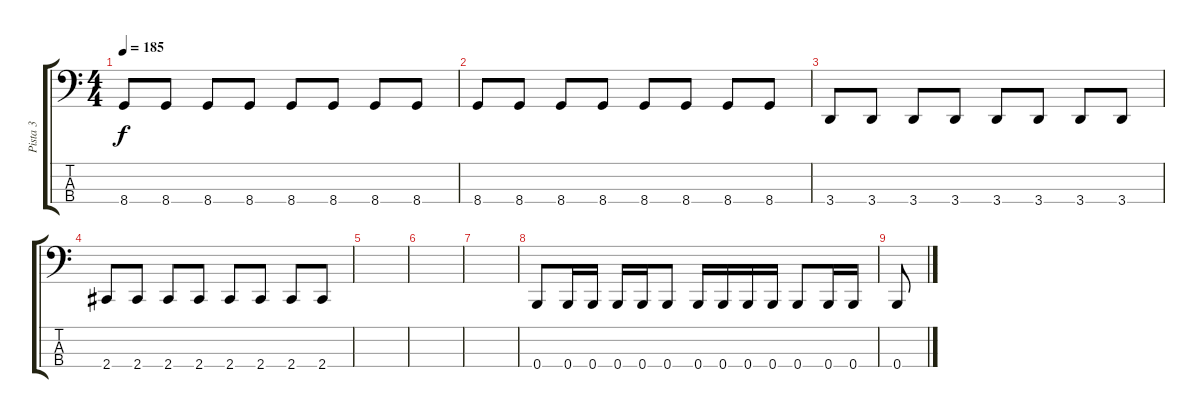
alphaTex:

\track ("Pista 3" "Pista 3") {instrument electricbassfinger}
\staff {score tabs}
\tuning (E2 B1 Gb1 B0) {hide}
\ts (4 4)
\tempo 185
\clef f4
\ks c
8.4.8{dy f} 8.4.8 8.4.8 8.4.8 8.4.8 8.4.8 8.4.8 8.4.8 |
8.4.8 8.4.8 8.4.8 8.4.8 8.4.8 8.4.8 8.4.8 8.4.8 |
3.4.8 3.4.8 3.4.8 3.4.8 3.4.8 3.4.8 3.4.8 3.4.8 |
2.4.8 2.4.8 2.4.8 2.4.8 2.4.8 2.4.8 2.4.8 2.4.8 |
|
|
|
0.4.8 0.4.16 0.4.16 0.4.16 0.4.16 0.4.8 0.4.16 0.4.16 0.4.16 0.4.16 0.4.8 0.4.16 0.4.16 |
0.4.8
